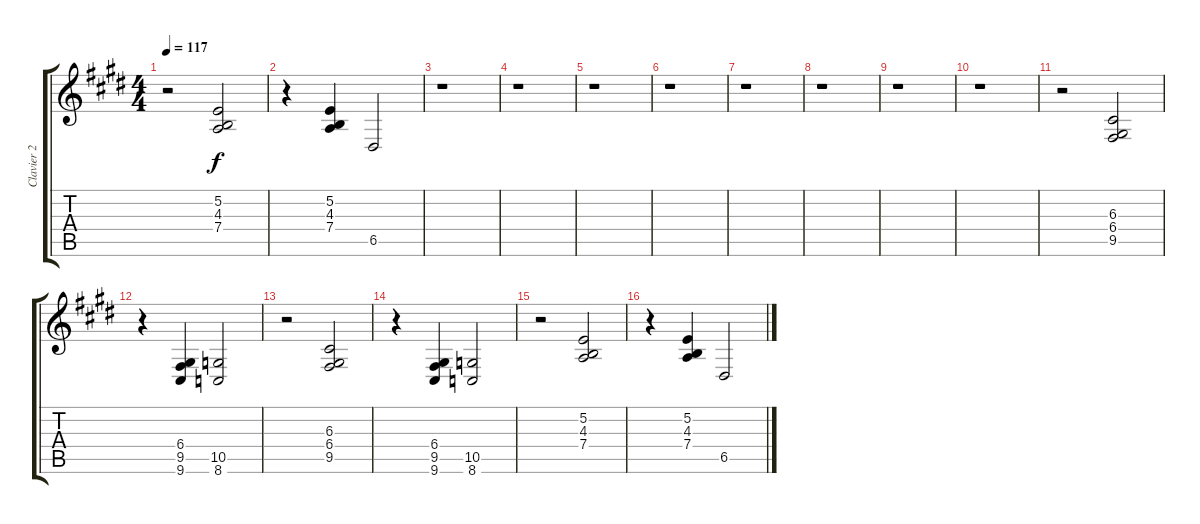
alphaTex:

\track ("Clavier 2" "Clavier 2") {instrument tubularbells}
\staff {score tabs}
\tuning (E4 B3 G3 D3 A2 E2) {hide}
\ts (4 4)
\tempo 117
\clef g2
\ks e
r.2{dy f} (5.2 4.3 7.4).2 |
r.4 (5.2 4.3 7.4).4 6.5.2 |
r.1 |
r.1 |
r.1 |
r.1 |
r.1 |
r.1 |
r.1 |
r.1 |
r.2 (6.3 6.4 9.5).2 |
r.4 (6.4 9.5 9.6).4 (10.5 8.6).2 |
r.2 (6.3 6.4 9.5).2 |
r.4 (6.4 9.5 9.6).4 (10.5 8.6).2 |
r.2 (5.2 4.3 7.4).2 |
r.4 (5.2 4.3 7.4).4 6.5.2
